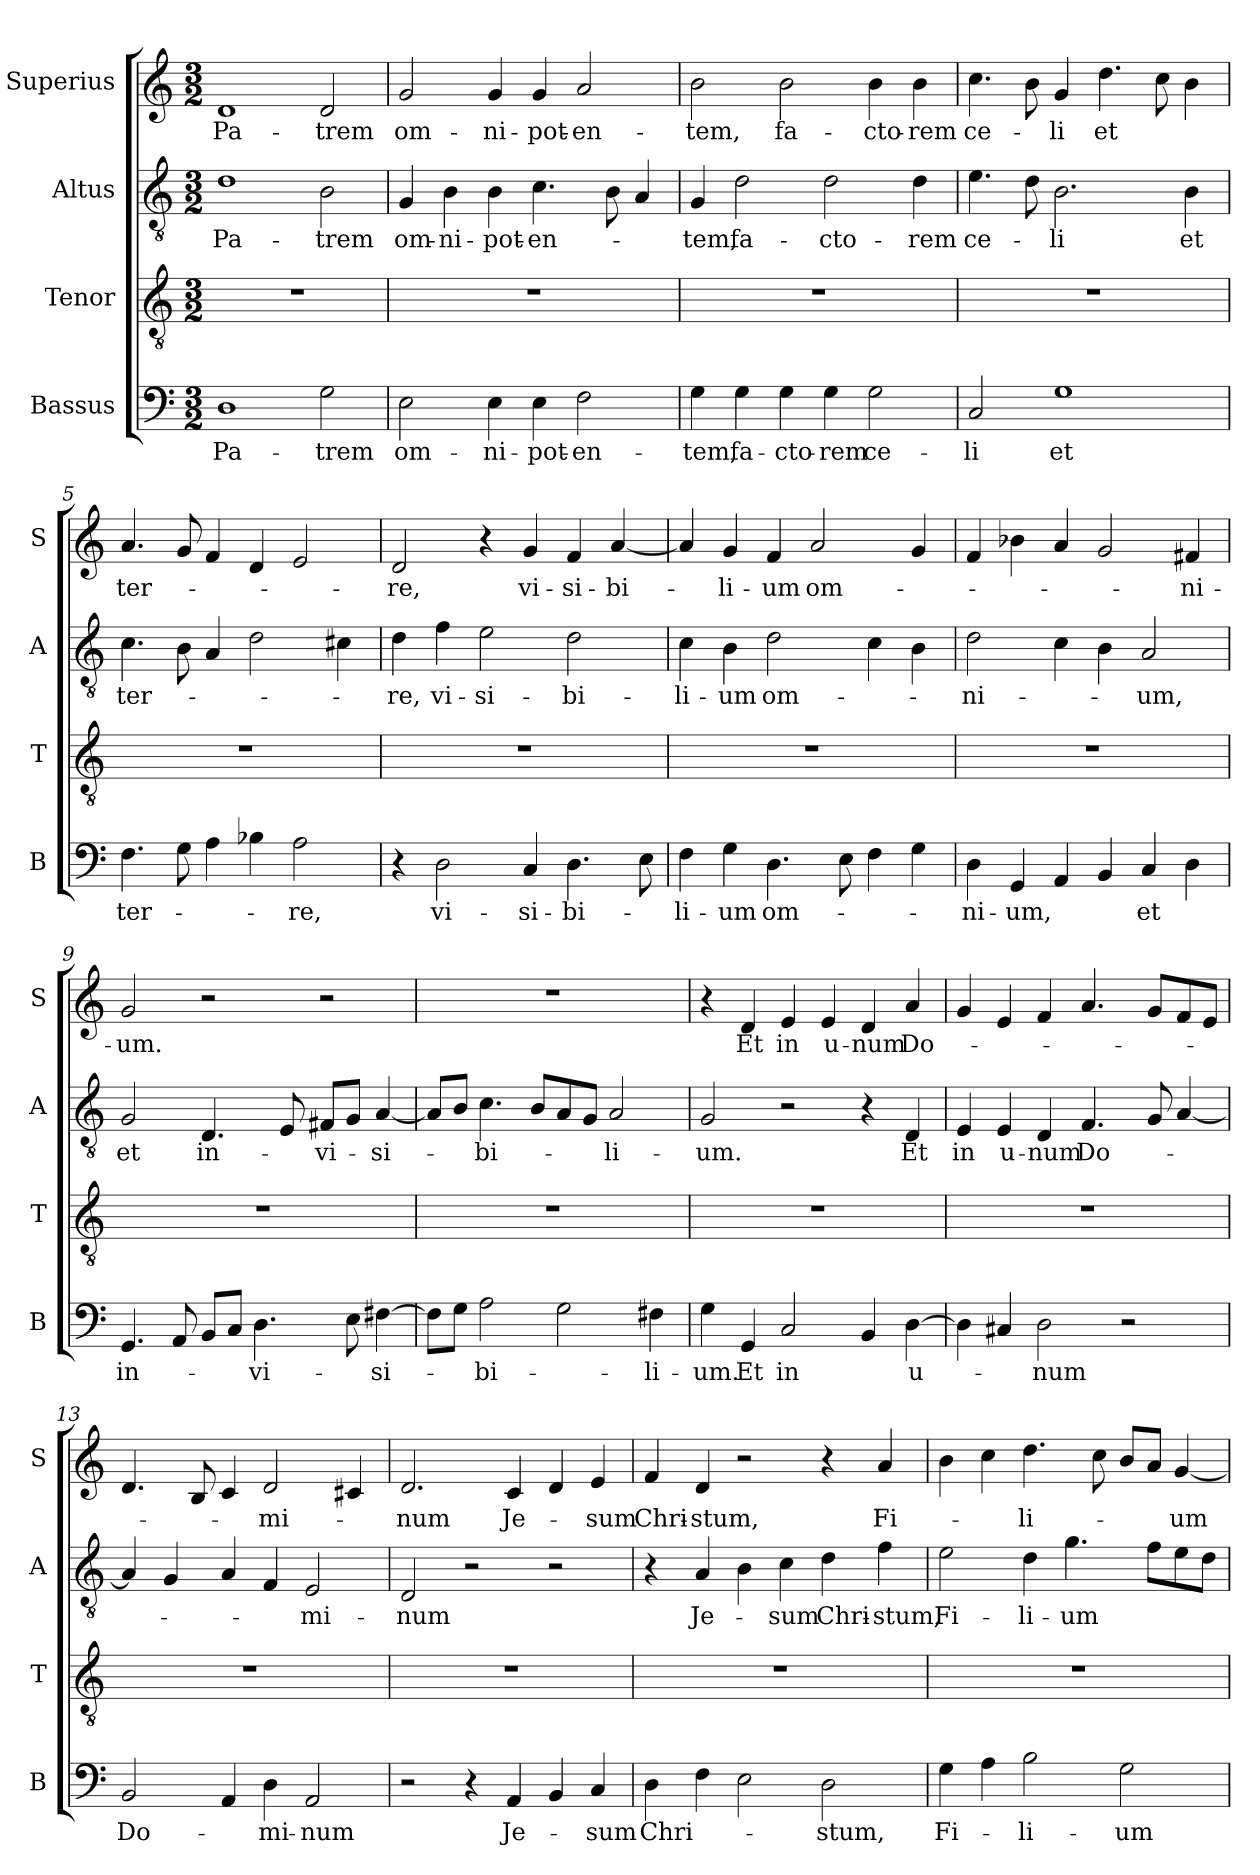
**kern	**text	**kern	**kern	**text	**kern	**text
*part4	*part4	*part3	*part2	*part2	*part1	*part1
*staff4	*staff4	*staff3	*staff2	*staff2	*staff1	*staff1
*I"Bassus	*	*I"Tenor	*I"Altus	*	*I"Superius	*
*I'B	*	*I'T	*I'A	*	*I'S	*
*clefF4	*	*clefGv2	*clefGv2	*	*clefG2	*
*k[]	*	*k[]	*k[]	*	*k[]	*
*M3/2	*	*M3/2	*M3/2	*	*M3/2	*
=1	=1	=1	=1	=1	=1	=1
1D	Pa-	1.r	1d	Pa-	1d	Pa-
2G	-trem	.	2B	-trem	2d	-trem
=2	=2	=2	=2	=2	=2	=2
2E	om-	1.r	4G	om-	2g	om-
.	.	.	4B	-ni-	.	.
4E	-ni-	.	4B	-pot-	4g	-ni-
4E	-pot-	.	4.c	-en-	4g	-pot-
2F	-en-	.	.	.	2a	-en-
.	.	.	8B	.	.	.
.	.	.	4A	.	.	.
=3	=3	=3	=3	=3	=3	=3
4G	-tem,	1.r	4G	-tem,	2b	-tem,
!	!LO:LY:i	!	!	!LO:LY:i	!	!
4G	fa-	.	2d	fa-	.	.
!	!LO:LY:i	!	!	!	!	!
4G	-cto-	.	.	.	2b	fa-
!	!LO:LY:i	!	!	!LO:LY:i	!	!
4G	-rem	.	2d	-cto-	.	.
!	!LO:LY:i	!	!	!	!	!
2G	ce-	.	.	.	4b	-cto-
!	!	!	!	!LO:LY:i	!	!
.	.	.	4d	-rem	4b	-rem
=4	=4	=4	=4	=4	=4	=4
!	!LO:LY:i	!	!	!LO:LY:i	!	!
2C	-li	1.r	4.e	ce-	4.cc	ce-
.	.	.	8d	.	8b	.
!	!LO:LY:i	!	!	!LO:LY:i	!	!
1G	et	.	2.B	-li	4g	-li
.	.	.	.	.	4.dd	et
.	.	.	.	.	8cc	.
!	!	!	!	!LO:LY:i	!	!
.	.	.	4B	et	4b	.
=5	=5	=5	=5	=5	=5	=5
!	!LO:LY:i	!	!	!LO:LY:i	!	!
4.F	ter-	1.r	4.c	ter-	4.a	ter-
8G	.	.	8B	.	8g	.
4A	.	.	4A	.	4f	.
4B-X	.	.	2d	.	4d	.
!	!LO:LY:i	!	!	!	!	!
2A	-re,	.	.	.	2e	.
.	.	.	4c#X	.	.	.
=6	=6	=6	=6	=6	=6	=6
!	!	!	!	!LO:LY:i	!	!
4r	.	1.r	4d	-re,	2d	-re,
!	!	!	!	!LO:LY:i	!	!
2D	vi-	.	4f	vi-	.	.
!	!	!	!	!LO:LY:i	!	!
.	.	.	2e	-si-	4r	.
4C	-si-	.	.	.	4g	vi-
!	!	!	!	!LO:LY:i	!	!
4.D	-bi-	.	2d	-bi-	4f	-si-
.	.	.	.	.	[4a	-bi-
8E	.	.	.	.	.	.
=7	=7	=7	=7	=7	=7	=7
!	!	!	!	!LO:LY:i	!	!
4F	-li-	1.r	4c	-li-	4a]	.
!	!	!	!	!LO:LY:i	!	!
4G	-um	.	4B	-um	4g	-li-
!	!	!	!	!LO:LY:i	!	!
4.D	om-	.	2d	om-	4f	-um
.	.	.	.	.	2a	om-
8E	.	.	.	.	.	.
4F	.	.	4c	.	.	.
4G	.	.	4B	.	4g	.
=8	=8	=8	=8	=8	=8	=8
!	!	!	!	!LO:LY:i	!	!
4D	-ni-	1.r	2d	-ni-	4f	.
4GG	-um,	.	.	.	4b-X	.
4AA	.	.	4c	.	4a	.
4BB	.	.	4B	.	2g	.
!	!	!	!	!LO:LY:i	!	!
4C	et	.	2A	-um,	.	.
4D	.	.	.	.	4f#X	-ni-
=9	=9	=9	=9	=9	=9	=9
!	!	!	!	!LO:LY:i	!	!
4.GG	in-	1.r	2G	et	2g	-um.
8AA	.	.	.	.	.	.
!	!	!	!	!LO:LY:i	!	!
8BBL	.	.	4.D	in-	2r	.
8CJ	.	.	.	.	.	.
4.D	-vi-	.	.	.	.	.
.	.	.	8E	.	.	.
!	!	!	!	!LO:LY:i	!	!
.	.	.	8F#iL	-vi-	2r	.
8E	.	.	8GJ	.	.	.
!	!	!	!	!LO:LY:i	!	!
[4F#i	-si-	.	[4A	-si-	.	.
=10	=10	=10	=10	=10	=10	=10
8F#L]	.	1.r	8AL]	.	1.r	.
8GJ	.	.	8BJ	.	.	.
!	!	!	!	!LO:LY:i	!	!
2A	-bi-	.	4.c	-bi-	.	.
.	.	.	8BL	.	.	.
2G	.	.	8A	.	.	.
.	.	.	8GJ	.	.	.
!	!	!	!	!LO:LY:i	!	!
.	.	.	2A	-li-	.	.
4F#X	-li-	.	.	.	.	.
=11	=11	=11	=11	=11	=11	=11
!	!	!	!	!LO:LY:i	!	!
4G	-um.	1.r	2G	-um.	4r	.
4GG	Et	.	.	.	4d	Et
2C	in	.	2r	.	4e	in
.	.	.	.	.	4e	u-
4BB	.	.	4r	.	4d	-num
[4D	u-	.	4D	Et	4a	Do-
=12	=12	=12	=12	=12	=12	=12
4D]	.	1.r	4E	in	4g	.
4C#i	.	.	4E	u-	4e	.
2D	-num	.	4D	-num	4f	.
!	!	!	!	!LO:LY:i	!	!
.	.	.	4.F	Do-	4.a	.
2r	.	.	.	.	.	.
.	.	.	8G	.	8gL	.
.	.	.	[4A	.	8f	.
.	.	.	.	.	8eJ	.
=13	=13	=13	=13	=13	=13	=13
2BB	Do-	1.r	4A]	.	4.d	.
.	.	.	4G	.	.	.
.	.	.	.	.	8B	.
4AA	.	.	4A	.	4c	.
4D	-mi-	.	4F	.	2d	-mi-
!	!	!	!	!LO:LY:i	!	!
2AA	-num	.	2E	-mi-	.	.
.	.	.	.	.	4c#X	.
=14	=14	=14	=14	=14	=14	=14
!	!	!	!	!LO:LY:i	!	!
2r	.	1.r	2D	-num	2.d	-num
4r	.	.	2r	.	.	.
4AA	Je-	.	.	.	4c	Je-
4BB	.	.	2r	.	4d	.
4C	-sum	.	.	.	4e	-sum
=15	=15	=15	=15	=15	=15	=15
4D	Chri-	1.r	4r	.	4f	Chri-
4F	.	.	4A	Je-	4d	-stum,
2E	.	.	4B	.	2r	.
.	.	.	4c	-sum	.	.
2D	-stum,	.	4d	Chri-	4r	.
.	.	.	4f	-stum,	4a	Fi-
=16	=16	=16	=16	=16	=16	=16
4G	Fi-	1.r	2e	Fi-	4b	.
4A	.	.	.	.	4cc	.
2B	-li-	.	4d	-li-	4.dd	-li-
.	.	.	4.g	-um	.	.
.	.	.	.	.	8cc	.
2G	-um	.	.	.	8bL	.
.	.	.	8fL	.	8aJ	.
.	.	.	8e	.	[4g	-um
.	.	.	8dJ	.	.	.
=	=	=	=	=	=	=
*-	*-	*-	*-	*-	*-	*-
